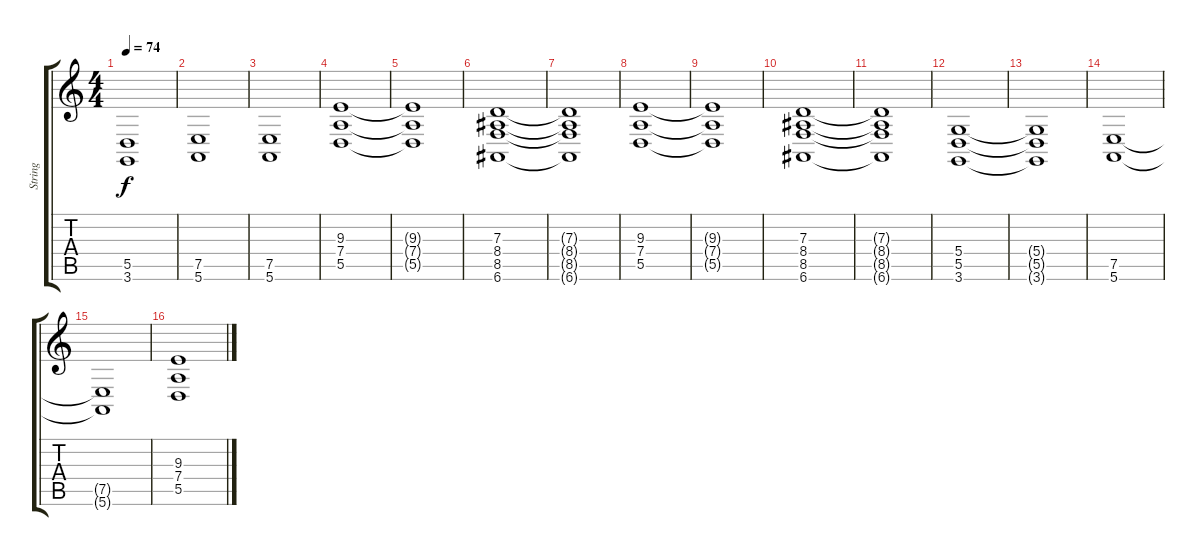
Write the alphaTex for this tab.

\track ("String" "String") {instrument synthstrings2}
\staff {score tabs}
\tuning (E4 B3 G3 D3 A2 E2) {hide}
\ts (4 4)
\tempo 74
\clef g2
\ks c
(5.5 3.6).1{dy f} |
(7.5 5.6).1 |
(7.5 5.6).1 |
(9.3 7.4 5.5).1 |
(9.3{t} 7.4{t} 5.5{t}).1 |
(7.3 8.4 8.5 6.6).1 |
(7.3{t} 8.4{t} 8.5{t} 6.6{t}).1 |
(9.3 7.4 5.5).1 |
(9.3{t} 7.4{t} 5.5{t}).1 |
(7.3 8.4 8.5 6.6).1 |
(7.3{t} 8.4{t} 8.5{t} 6.6{t}).1 |
(5.4 5.5 3.6).1 |
(5.4{t} 5.5{t} 3.6{t}).1 |
(7.5 5.6).1 |
(7.5{t} 5.6{t}).1 |
(9.3 7.4 5.5).1
